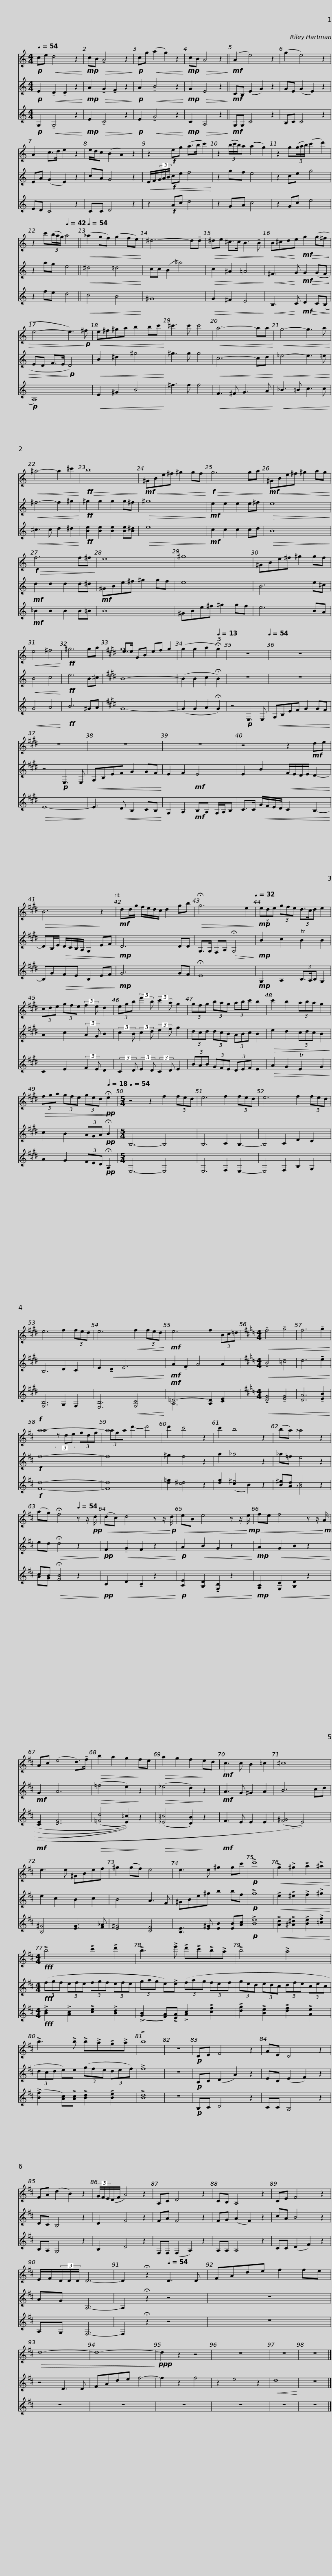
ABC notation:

X:1
%%score ( 1 2 ) 3 ( 4 5 )
L:1/8
Q:1/4=54
M:4/4
I:linebreak $
K:none
V:1 treble transpose=-2
V:2 treble transpose="-2 "
V:3 treble transpose=-2
V:4 treble transpose=-2
V:5 treble transpose="-2 "
V:1
[K:C]!p! ce!<(! d4 z2!<)! |!mp! cB!>(! !tenuto!A4 z2!>)! |!p! cg!<(! (a2 g2) z2!<)! |!mp! cB!>(! A4 z2!>)! ||[K:C]!mf! (A2 e4) z2 | %5
 (g2 e4) z2 | A2 c>d e2 z2 |$ e/d/c (B2 A2) z2 || z2!f! eg (a>b c'2) | z2 (3(b/c'/b/)a (a2 g2) | %10
 z2 g(3(g/a/b/) (c'2 d'2) | z2 c'(3(b/a/g/)[Q:1/4=42] a4 ||$[Q:1/4=54]!<(! (_a2 gf) (g2 fe)!<)! | ^d6- d!tenuto!d |!>(! ^de ^c>c B3 !tenuto!B!>)! | %15
!<(! B^cd!<)!e!mf!!>(! g2 (g^f | e4- e3)!>)!!p! ^f |$!<(! e^f^ga b2 bc'!<)! | ^c'3 c' c'4 |!<(! a6- aa!<)! | %20
!<(! g4- g3 a!<)! |!<(! ^a4- a2 ^c'2!<)! |!ff!!>(! b8!>)! |$!mf! ^G!<(!Be^f ^g2 gf!<)! |!f!!>(! g6 ga!>)! | %25
!mf!!<(! ^GBe^f ^g2 ag!<)! |!f!!>(! f6 f^f!>)! | e8 |$ ^g8 | ^GBe^f ^g2 gf | %30
!<(! e4 ^f4!<)! |!ff! ^g6 ga |[K:E] e>e GB ef g2 | (g2 g2 a2[Q:1/4=13] !fermata!g2) |$[Q:1/4=27] z8[Q:1/4=54] | %35
 z8 | z8 | z8 | z8 |$ z4 z2!mf! de | %40
!>(! B6!>)! z2 |!mf! dd/g/ f/e/d/c/ d2 gb |!>(! !fermata!g6[Q:1/4=54] e2!>)![Q:1/4=32] |$!mp! (3ede (3gfe (3d3/2c/d e2 | (3cde (3gfe (3:2:2f2 e d2 | %45
 (3egb (3:2:2e'2 b (3:2:2c'2 a g2 | (3gfg (3bag (3abc' b2 |$ c'2 b2 (3aba g2 |!>(! (3fga (3gfe (3ged[Q:1/4=18]!pp! !fermata!e2!>)! |[M:5/4][Q:1/4=54] z4 z2 f2 (3fed | %50
 e6 f2 (3fed | e6 f2 (3fed |$ e6 f2 (3fed | e6!<(! f2 (3fed!<)! |!mf! e6 f2 (3Bc=d | %55
[K:D][M:4/4]!<(! !tenuto!f4 !tenuto!g4 | f6 !tenuto!g2!<)! |!f! a8- |$ a8 | d'2 c'4 z2 | %60
 c'2 b4 z2 | (ba) _a4 z2 | (ag)[Q:1/4=49] !fermata!f4[Q:1/4=54] z z/!pp! d/ |!<(! (dc) d4 z z/!<)!!p! d/ |$!<(! eB e4 z z/!<)!!mp! e/ | %65
!<(! fe f4 z z/!<)!!mf! A/ | Ac (e4 d>)!tenuto!f |!>(! b2 a2 g2!>)! fe |!>(! a2 g2 f2!>)! ed |!mf! c3 c B2 =c2 |$ %70
 ^c8 | e3 e ^GBef | ^g2 (gf) e4 | e3 e ^g2 gc' |!p! !>!d'8 | %75
!<(! !>!g2 !>!^g2 !>!a2 !>!^a2!<)! |$[M:4/4]!fff! !>!b4 !>!c'2 !>!d'2 | !>!b3 !>!e' !>!d'!>!c'!>!b!>!a | !>!b4 !>!a4 |$ !>!b3 !>!b !>!b!>!a!>!g!>!a | %80
 !>!b8 | z8 |!p! DE F4 z2 | AE D4 z2 | FA (d2 B2) z2 | %85
 (3G/F/E/(D/F/ A4) z2 |$ A,C D4 z2 | CB, A,4 z2 | CE F4 z2 | E/F/(3D/D/D/ D6- | %90
 D2[Q:1/4=27] !fermata!z2[Q:1/4=54] D3 D | FAde f2 fe |!>(! d8- |$ d8-!>)! |!ppp! d2 z2 z4 | %95
 z8 | z8 | z8 |] %98
V:2
[K:C] x8 | x8 | x8 | x8 ||[K:C] x8 | %5
 x8 | x8 |$ x8 || x8 | x8 | %10
 x8 | x8 ||$ x8 | x8 | x8 | %15
 x8 | x8 |$ x8 | x8 | x8 | %20
 x8 | x8 | x8 |$ x8 | x8 | %25
 x8 | x8 | x8 |$ x8 | x8 | %30
 x8 | x8 |[K:E] g8- | x8 |$ x8 | %35
 x8 | x8 | x8 | x8 |$ x8 | %40
 x8 | x8 | x8 |$ x8 | x8 | %45
 x8 | x8 |$ x8 | x8 |[M:5/4] x10 | %50
 x10 | x10 |$ x10 | x10 | x10 | %55
[K:D][M:4/4] x8 | x8 | a4 (3z de (3fdf |$ (3afa d'2- d'4 | x8 | %60
 x8 | x8 | x8 | x8 |$ x8 | %65
 x8 | x8 | x8 | x8 | x8 |$ %70
 x8 | x8 | x8 | x8 | x8 | %75
 x8 |$[M:4/4] x8 | x8 | x8 |$ x8 | %80
 x8 | x8 | x8 | x8 | x8 | %85
 x8 |$ x8 | x8 | x8 | x8 | %90
 x8 | x8 | x8 |$ x8 | x8 | %95
 x8 | x8 | x8 |] %98
V:3
[K:C]!p! E2!<(! !tenuto!D2 !tenuto!D2 z2!<)! |!mp! A2!>(! !tenuto!G2 !tenuto!F2 z2!>)! |!p! A2!<(! !tenuto!B4 z2!<)! |!mp! G2!>(! E4 z2!>)! ||[K:C]!mf! CB, (E2 G2) z2 | %5
 GE (G2 E2) z2 | EA (G2 E2) z2 |$ cA G4 z2 ||!<(! E/F/(3G/A/B/!f! ce f4!<)! | z2 gf e4 | %10
 z2 ce g4 | z2 ag e4 ||$!<(! ^d4 =d4!<)! | cc (B2 _a4) |!>(! c2 ^A2 =A4!>)! | %15
!<(! ^F3!<)! G!mf!!>(! G2 (GF | ED F>E!>)!!p! D4) |$!<(! B2 ^d2 ^g4!<)! | ^g3 g g4 |!<(! c6- cd!<)! | %20
!<(! _e4- e3 =e!<)! |!<(! ^f4- f2 ^g2!<)! |!ff! ^g2 g2 g2 g^f |$!>(! ^g8!>)! |!mf! e2 e2 e2 e^f | %25
!>(! e8!>)! |!mf! d2 d2 d2 d^d |!mf! ^GBe^f ^g2 gf |$ e8 | B6 e^c | %30
!<(! B4 c4!<)! |!ff! e6 B^c |[K:E] B8- | (B2 B2 c2 !fermata!B2) |$ z8 | %35
 z8 | z4!p! E,3 E, |!<(! G,B,EF G2 GF!<)! | E2 F2!mf! E4 |$ E2 B2!<(! F/E/D/E/ D2-!<)! | %40
 DB,/E/!>(! D/C/B,/A,/ G,2 EF!>)! |!mp! D6 DD | G,>G, F,A,!>(! !fermata!G,4!>)! |$!mp! B2 c2 TB2 B2 | A2 c2 (3:2:2A2 G B2 | %45
 (3:2:2c2 B (3:2:2c2 d (3:2:2e2 f g2 | (3dcd (3dcB (3ABc B2 |$!>(! e2 d2 (3cdc B2!>)! | c2 B2 (3AGA!pp! !fermata!B2 |[M:5/4] G,6- G,4 | %50
 G,6 A,2 G,2- | G,4 A,2 D2 C2 |$ B,6 D2 C2 | E2!<(! !tenuto!D2 E6!<)! |!mf! A2 !tenuto!F2 A4 A2 | %55
[K:D][M:4/4]!<(! !tenuto!B4 !tenuto!=c4 | d6 !tenuto!e2!<)! |!f! f8- |$ f8 | ^g2 f4 z2 | %60
 a2 _a4 z2 | _a=f e4 z2 | ed!>(! !fermata!d4 z2!>)! |!pp! F2!<(! !tenuto!G2 F2 z2!<)! |$!p! A2!<(! B2 G2 z2!<)! | %65
!mp! A2!<(! G2 B2 z2!<)! |!mf! G2 A6 |!>(! (=f4 e2)!>)! z2 |!>(! (_e4 d2)!>)! z2 |!mf! A3 G ^G2 A2 |$ %70
 B6 cd | e2 c2 B2 c2 | B4 A3 F | ^GBe^g b2 bf |!p! !>!g8 | %75
!<(! !>!e2 !>!^e2 !>!f2 !>!^g2!<)! |$[M:4/4]!fff! (3(fgf (3efe (3fgf (3efe | (3gag e)!>!e (3(fag (3fef | (3ged (3edc (3dfe (3cec |$ (3dcd e)e (3(gfe (3def) | %80
 !>!f8 | z8 |!p! B,C (D2 A2) z2 | EC (E2 F2) z2 | DC B,4 z2 | %85
 D2 F4 z2 |$ FA F4 z2 | FG (A2 F2) z2 | cA B4 z2 | AG A,6- | %90
 A,2 !fermata!z2 z4 | z8 | z4 D3 D |$ FAde f4- | f2 z2 f4 | %95
 z2 e4 z2 |!<(! d8!<)! | z8 |] %98
V:4
[K:C]!p! G,2!<(! !tenuto!G,4 z2!<)! |!mp! E2!>(! !tenuto!C4 z2!>)! |!p! E2!<(! !tenuto!G4 z2!<)! |!mp! C2!>(! A,4 z2!>)! ||[K:C]!mf! G,G, C4 z2 | %5
 B,C C4 z2 | ED C4 z2 |$ CC D4 z2 || z2!f! Ac d4 | z2 GA c4 | %10
 z2 Gc e4 | z2 fe d4 ||$!<(! c4 B4!<)! | ^G8 |!>(! G2 ^F2 E4!>)! | %15
!<(! B,3!<)! C!mf!!>(! D2 C(B,!>)! |!p! A,8) |$!<(! E2 ^G2 B4!<)! | ^f3 f f4 |!<(! F3 ^F G3 A!<)! | %20
!<(! _B3 =B c3 c!<)! |!<(! ^c3 c d2 ^d2!<)! |!ff! [Be]2 [Be]2 [Be]2 [Be][B^d] |$!>(! e8!>)! |!mf! c2 c2 c2 cd | %25
!>(! B8!>)! |!mf! _B2 B2 B2 B=B | B8 |$ ^GBe^f ^g2 gf | e6 BA | %30
!<(! G4 A4!<)! |!ff! B6 ^GA |[K:E] G8- | (G2 G2 A2 !fermata!G2) |$ z4!p! E,3 E, | %35
!<(! G,B,EF G2 GF!<)! |!>(! E8-!>)! | E3!<(! D B,2 CB,!<)! | G,2 A,2!mf! B,A, G,/A,/B, |$ C>C!<(! G/F/E/D/ C2 B,2-!<)! | %40
 B,G!>(!FE B,2 EF!>)! |!mp! G6 GF | !fermata!E8 |$!mp! G,2 A,2 (3B,3/2A,/B, G,2 | C2 E2 (3:2:2F2 E D2 | %45
 (3:2:2C2 D (3:2:2E2 D (3:2:2C2 D E2 | (3BAB (3GFE (3DEF E2 |$!>(! A2 G2 TE2 G2!>)! | A2 G2 (3FED!pp! !fermata!A,2 |[M:5/4] E,6- E,4 | %50
 E,6 F,2 E,2- | E,4 F,2 B,2 G,2 |$ [F,B,]6 G,2 F,2 | [E,B,]6!<(! [F,C]4!<)! |!mf! =D6- [A,D]2 [CE]2 | %55
[K:D][M:4/4]!<(! !tenuto![DG]4 !tenuto![EG]4 | [DA]6 !tenuto![EB]2!<)! |!f! [Fd]8- |$ [Fd]8 | [d=f]2 [c^d]4 z2 | %60
 [df]2 ^e4 z2 | [B^e][Ad] c4 z2 | cB!>(! !fermata![FB]4 z2!>)! |!pp! B,2!<(! D2 !tenuto!B,2 z2!<)! |$!p! [A,E]2!<(! [G,D]2 !tenuto![E,B,]2 z2!<)! | %65
!mp! [F,A,]2!<(! [E,C]2 [G,D]2 z2!<)! |!mf! [CE]2 [DF]6 |!>(! ((((([=Fd]4 [E=c]2)))))!>)! z2 |!>(! (([_E=c]4 [DB]2))!>)! z2 |!mf! F3 E E2 E2 |$ %70
 ((([F^G]4 E4))) | [B,^G]4 [EG]3 [F_A] | [E^G]4 [CF]4 | [B,E]3 [E^G] [EB]2 [EB][Ac] |!p! !>![Be]8 | %75
!<(! !>![Ad]2 !>![^A^d]2 !>![Be]2 !>![=cf]2!<)! |$[M:4/4]!fff! !>![Bd]2 !>![Ac]2 !>![ce]2 !>![Bd]2 | ((!>![GB]2 [FA]))!>![EA] !>![Ac]2 !>![cf]2 | !>![dg]2 !>![Be]2 !>![df]2 !>![Ae]2 |$ (!>![Bf]2 [Ac])!>![Ac] !>![Bd]2 !>![Be]2 | %80
 !>![Bd]8 | z8 |!p! G,A, B,4 z2 | A,A, F,4 z2 | B,A, G,4 z2 | %85
 B,2 D4 z2 |$ F,F, (F,2 A,2) z2 | A,A, A,4 z2 | CC (D2 F2) z2 | A,G, F,6- | %90
 F,2 !fermata!z2 z4 | z8 | z8 |$ z8 | z8 | %95
 z8 | z8 | z8 |] %98
V:5
[K:C] x8 | x8 | x8 | x8 ||[K:C] x8 | %5
 x8 | x8 |$ x8 || x8 | x8 | %10
 x8 | x8 ||$ x8 | x8 | x8 | %15
 x8 | x8 |$ x8 | x8 | x8 | %20
 x8 | x8 | x8 |$ x8 | x8 | %25
 x8 | x8 | x8 |$ x8 | x8 | %30
 x8 | x8 |[K:E] x8 | x8 |$ x8 | %35
 x8 | x8 | x8 | x8 |$ x8 | %40
 x8 | x8 | x8 |$ x8 | x8 | %45
 x8 | x8 |$ x8 | x8 |[M:5/4] x10 | %50
 x10 | x10 |$ x10 | x10 | A,6- x4 | %55
[K:D][M:4/4] x8 | x8 | x8 |$ x8 | x8 | %60
 x2 (c2 B2) x2 | x2 _A4 x2 | AG x6 | x8 |$ x8 | %65
 x8 | x8 | x8 | x8 | x8 |$ %70
 x8 | x8 | x8 | x8 | x8 | %75
 x8 |$[M:4/4] x8 | x8 | x8 |$ x8 | %80
 x8 | x8 | x8 | x8 | x8 | %85
 x8 |$ x8 | x8 | x8 | x8 | %90
 x8 | x8 | x8 |$ x8 | x8 | %95
 x8 | x8 | x8 |] %98
